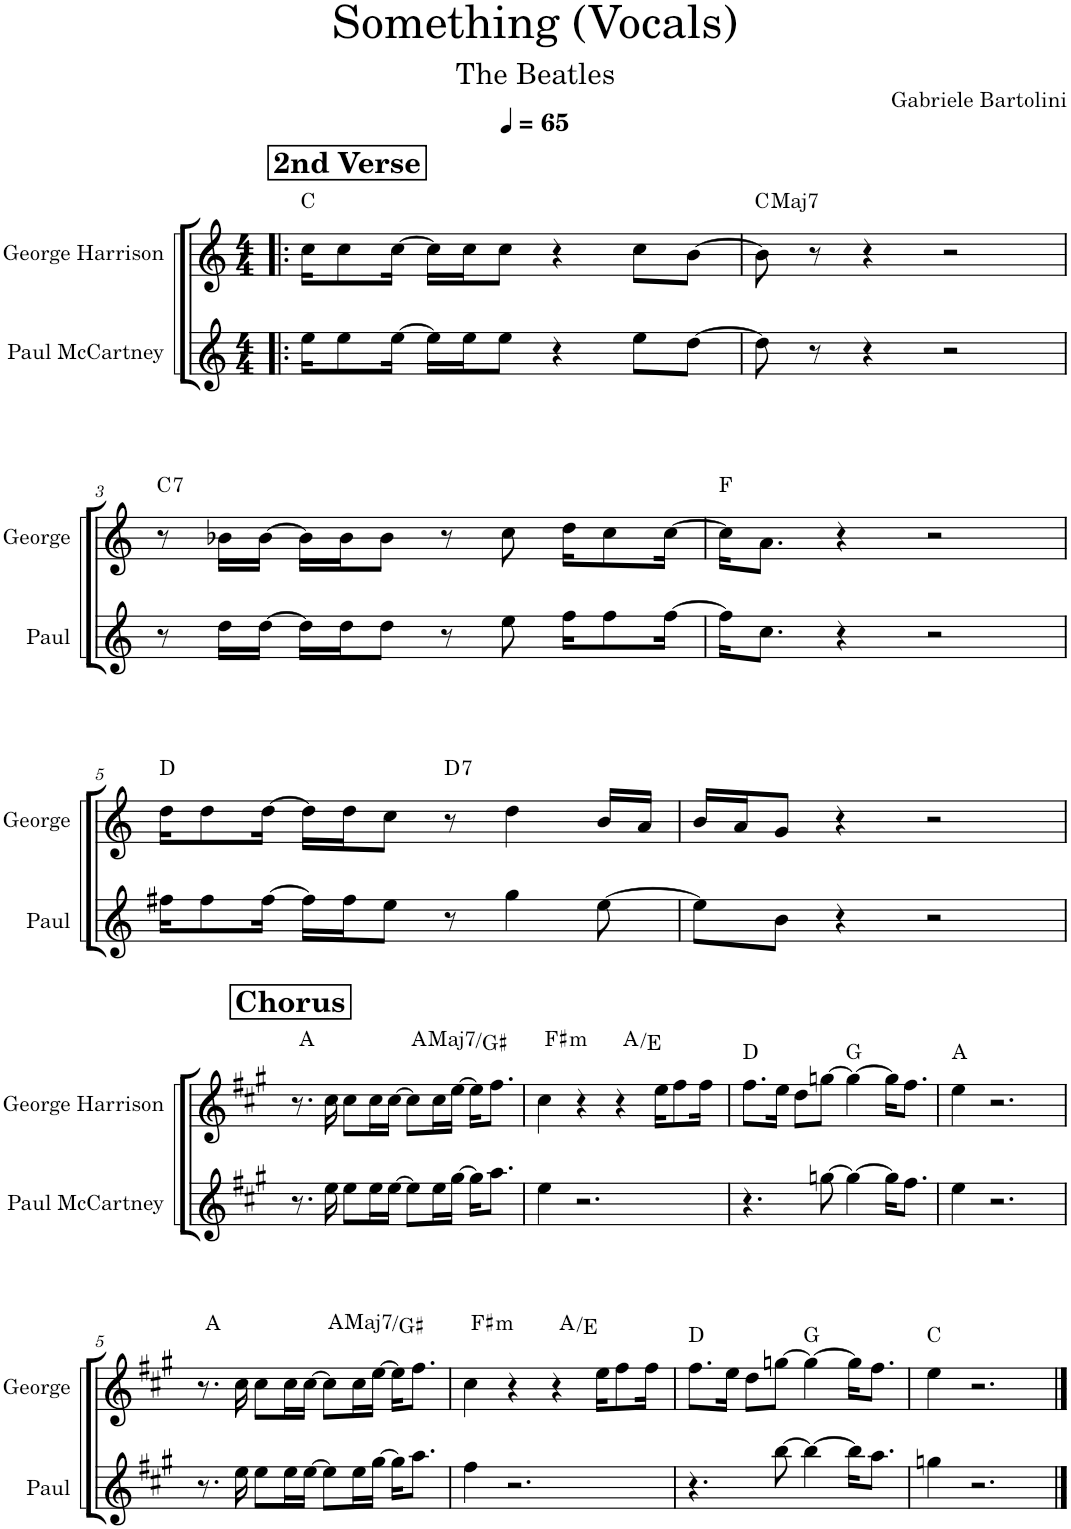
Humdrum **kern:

**kern	**kern	**harte
*part2	*part1	*part1
*staff2	*staff1	*
*I"Paul McCartney	*I"George Harrison	*
*I'Paul	*I'George	*
*clefG2	*clefG2	*
*k[]	*k[]	*
*M4/4	*M4/4	*
*MM65	*MM65	*
!!LO:REH:place=s1:a:B:cj:fs=14:t=2nd Verse
=1!|:	=1!|:	=1!|:
16ee\KL	16cc\KL	C:maj
8ee\	8cc\	.
[16ee\Jk	[16cc\Jk	.
16ee\LL]	16cc\LL]	.
16ee\J	16cc\J	.
8ee\J	8cc\J	.
4r	4r	.
8ee\L	8cc\L	.
[8dd\J	[8b\J	.
=2	=2	=2
!	!	!LO:H:kt=Maj7
8dd\]	8b\]	C:maj7
8r	8r	.
4r	4r	.
2r	2r	.
!!LO:LB:g=z
=3	=3	=3
!	!	!LO:H:kt=7
8r	8r	C:7
16dd\LL	16b-X\LL	.
[16dd\JJ	[16b-\JJ	.
16dd\LL]	16b-\LL]	.
16dd\J	16b-\J	.
8dd\J	8b-\J	.
8r	8r	.
8ee\	8cc\	.
16ff\KL	16dd\KL	.
8ff\	8cc\	.
[16ff\Jk	[16cc\Jk	.
=4	=4	=4
16ff\KL]	16cc\KL]	F:maj
8.cc\J	8.a\J	.
4r	4r	.
2r	2r	.
!!LO:LB:g=z
=5	=5	=5
16ff#X\KL	16dd\KL	D:maj
8ff#\	8dd\	.
[16ff#\Jk	[16dd\Jk	.
16ff#\LL]	16dd\LL]	.
16ff#\J	16dd\J	.
8ee\J	8cc\J	.
!	!	!LO:H:kt=7
8r	8r	D:7
4gg\	4dd\	.
[8ee\	16b/LL	.
.	16a/JJ	.
=6	=6	=6
8ee\L]	16b/LL	.
.	16a/J	.
8b\J	8g/J	.
4r	4r	.
2r	2r	.
!!LO:LB:g=z
!!LO:REH:place=s1:a:B:cj:fs=14:t=Chorus:qo=1
=1	=1	=1
*k[f#c#g#]	*k[f#c#g#]	*
8.r	8.r	A:maj
16ee\	16cc#\	.
8ee\L	8cc#\L	.
16ee\L	16cc#\L	.
[16ee\JJ	[16cc#\JJ	.
!	!	!LO:H:kt=Maj7
8ee\L]	8cc#\L]	A:maj7/7
16ee\L	16cc#\L	.
[16gg#\JJ	[16ee\JJ	.
16gg#\KL]	16ee\KL]	.
8.aa\J	8.ff#\J	.
=2	=2	=2
!	!	!LO:H:kt=m
4ee\	4cc#\	F#:min
2.r	4r	.
.	4r	A:maj/5
.	16ee\KL	.
.	8ff#\	.
.	16ff#\Jk	.
=3	=3	=3
4.r	8.ff#\L	D:maj
.	16ee\Jk	.
.	8dd\L	.
[8ggn\	[8ggn\J	.
4gg\_	4gg\_	G:maj
16gg\KL]	16gg\KL]	.
8.ff#\J	8.ff#\J	.
=4	=4	=4
4ee\	4ee\	A:maj
2.r	2.r	.
!!LO:LB:g=z
=5	=5	=5
8.r	8.r	A:maj
16ee\	16cc#\	.
8ee\L	8cc#\L	.
16ee\L	16cc#\L	.
[16ee\JJ	[16cc#\JJ	.
!	!	!LO:H:kt=Maj7
8ee\L]	8cc#\L]	A:maj7/7
16ee\L	16cc#\L	.
[16gg#\JJ	[16ee\JJ	.
16gg#\KL]	16ee\KL]	.
8.aa\J	8.ff#\J	.
=6	=6	=6
!	!	!LO:H:kt=m
4ff#\	4cc#\	F#:min
2.r	4r	.
.	4r	A:maj/5
.	16ee\KL	.
.	8ff#\	.
.	16ff#\Jk	.
=7	=7	=7
4.r	8.ff#\L	D:maj
.	16ee\Jk	.
.	8dd\L	.
[8bb\	[8ggn\J	.
4bb\_	4gg\_	G:maj
16bb\KL]	16gg\KL]	.
8.aa\J	8.ff#\J	.
=8	=8	=8
4ggn\	4ee\	C:maj
2.r	2.r	.
==	==	==
*-	*-	*-
